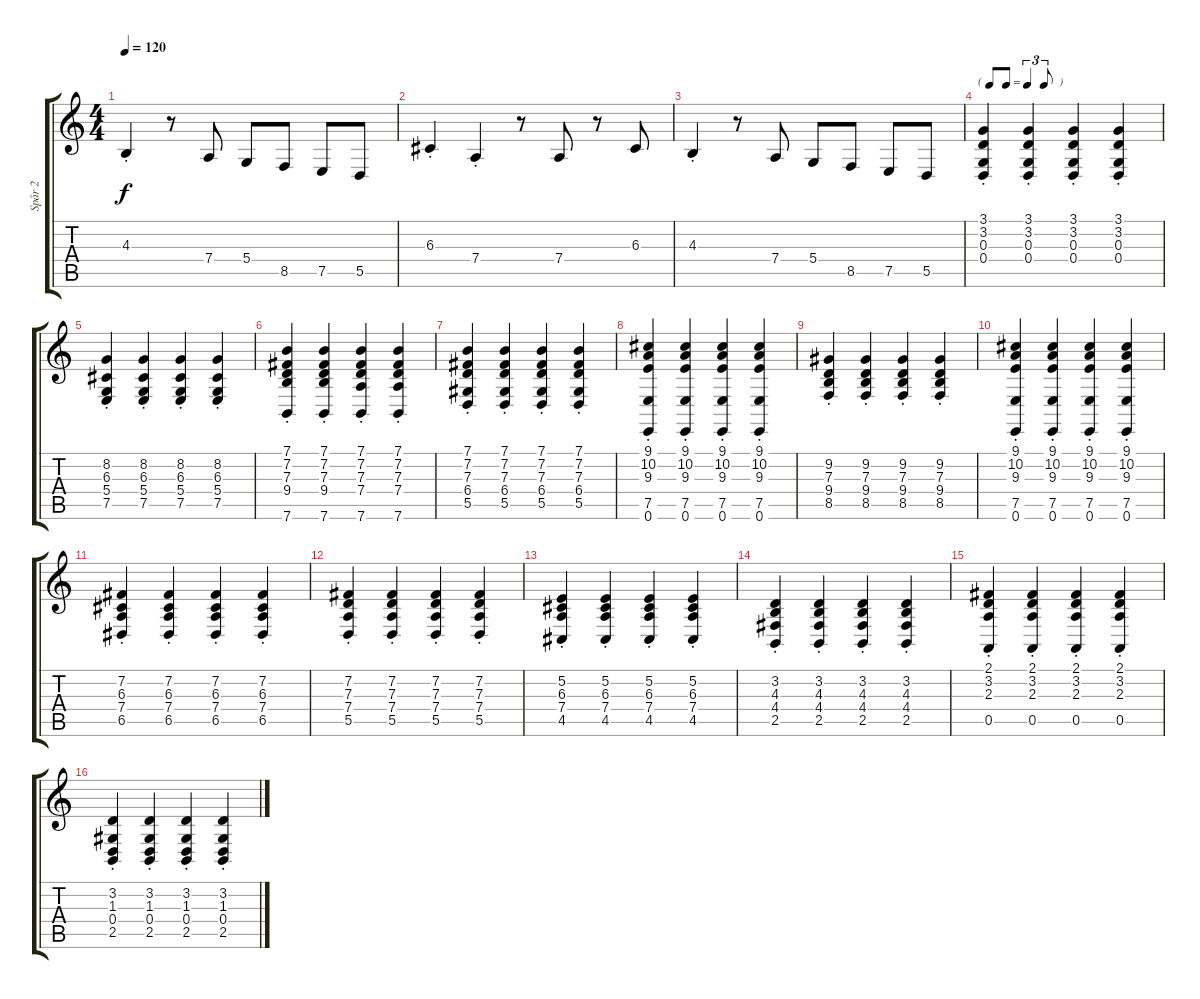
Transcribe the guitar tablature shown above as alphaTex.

\track ("Spår 2" "Spår 2") {instrument acousticgrandpiano}
\staff {score tabs}
\tuning (E4 B3 G3 D3 A2 E2) {hide}
\ts (4 4)
\tempo 120
\clef g2
\ks c
4.3{st}.4{dy f} r.8 7.4.8 5.4.8 8.5.8 7.5.8 5.5.8 |
6.3{st}.4 7.4{st}.4 r.8 7.4.8 r.8 6.3.8 |
4.3{st}.4 r.8 7.4.8 5.4.8 8.5.8 7.5.8 5.5.8 |
\tf triplet8th
(3.1{st} 3.2{st} 0.3{st} 0.4{st}).4 (3.1{st} 3.2{st} 0.3{st} 0.4{st}).4 (3.1{st} 3.2{st} 0.3{st} 0.4{st}).4 (3.1{st} 3.2{st} 0.3{st} 0.4{st}).4 |
(8.2{st} 6.3{st} 5.4{st} 7.5{st}).4 (8.2{st} 6.3{st} 5.4{st} 7.5{st}).4 (8.2{st} 6.3{st} 5.4{st} 7.5{st}).4 (8.2{st} 6.3{st} 5.4{st} 7.5{st}).4 |
(7.1{st} 7.2{st} 7.3{st} 9.4{st} 7.6{st}).4 (7.1{st} 7.2{st} 7.3{st} 9.4{st} 7.6{st}).4 (7.1{st} 7.2{st} 7.3{st} 7.4{st} 7.6{st}).4 (7.1{st} 7.2{st} 7.3{st} 7.4{st} 7.6{st}).4 |
(7.1{st} 7.2{st} 7.3{st} 6.4{st} 5.5{st}).4 (7.1{st} 7.2{st} 7.3{st} 6.4{st} 5.5{st}).4 (7.1{st} 7.2{st} 7.3{st} 6.4{st} 5.5{st}).4 (7.1{st} 7.2{st} 7.3{st} 6.4{st} 5.5{st}).4 |
(9.1{st} 10.2{st} 9.3{st} 7.5{st} 0.6{st}).4 (9.1{st} 10.2{st} 9.3{st} 7.5{st} 0.6{st}).4 (9.1{st} 10.2{st} 9.3{st} 7.5{st} 0.6{st}).4 (9.1{st} 10.2{st} 9.3{st} 7.5{st} 0.6{st}).4 |
(9.2{st} 7.3{st} 9.4{st} 8.5{st}).4 (9.2{st} 7.3{st} 9.4{st} 8.5{st}).4 (9.2{st} 7.3{st} 9.4{st} 8.5{st}).4 (9.2{st} 7.3{st} 9.4{st} 8.5{st}).4 |
(9.1{st} 10.2{st} 9.3{st} 7.5{st} 0.6{st}).4 (9.1{st} 10.2{st} 9.3{st} 7.5{st} 0.6{st}).4 (9.1{st} 10.2{st} 9.3{st} 7.5{st} 0.6{st}).4 (9.1{st} 10.2{st} 9.3{st} 7.5{st} 0.6{st}).4 |
(7.2{st} 6.3{st} 7.4{st} 6.5{st}).4 (7.2{st} 6.3{st} 7.4{st} 6.5{st}).4 (7.2{st} 6.3{st} 7.4{st} 6.5{st}).4 (7.2{st} 6.3{st} 7.4{st} 6.5{st}).4 |
(7.2{st} 7.3{st} 7.4{st} 5.5{st}).4 (7.2{st} 7.3{st} 7.4{st} 5.5{st}).4 (7.2{st} 7.3{st} 7.4{st} 5.5{st}).4 (7.2{st} 7.3{st} 7.4{st} 5.5{st}).4 |
(5.2{st} 6.3{st} 7.4{st} 4.5{st}).4 (5.2{st} 6.3{st} 7.4{st} 4.5{st}).4 (5.2{st} 6.3{st} 7.4{st} 4.5{st}).4 (5.2{st} 6.3{st} 7.4{st} 4.5{st}).4 |
(3.2{st} 4.3{st} 4.4{st} 2.5{st}).4 (3.2{st} 4.3{st} 4.4{st} 2.5{st}).4 (3.2{st} 4.3{st} 4.4{st} 2.5{st}).4 (3.2{st} 4.3{st} 4.4{st} 2.5{st}).4 |
(2.1{st} 3.2{st} 2.3{st} 0.5{st}).4 (2.1{st} 3.2{st} 2.3{st} 0.5{st}).4 (2.1{st} 3.2{st} 2.3{st} 0.5{st}).4 (2.1{st} 3.2{st} 2.3{st} 0.5{st}).4 |
(3.2{st} 1.3{st} 0.4{st} 2.5{st}).4 (3.2{st} 1.3{st} 0.4{st} 2.5{st}).4 (3.2{st} 1.3{st} 0.4{st} 2.5{st}).4 (3.2{st} 1.3{st} 0.4{st} 2.5{st}).4
